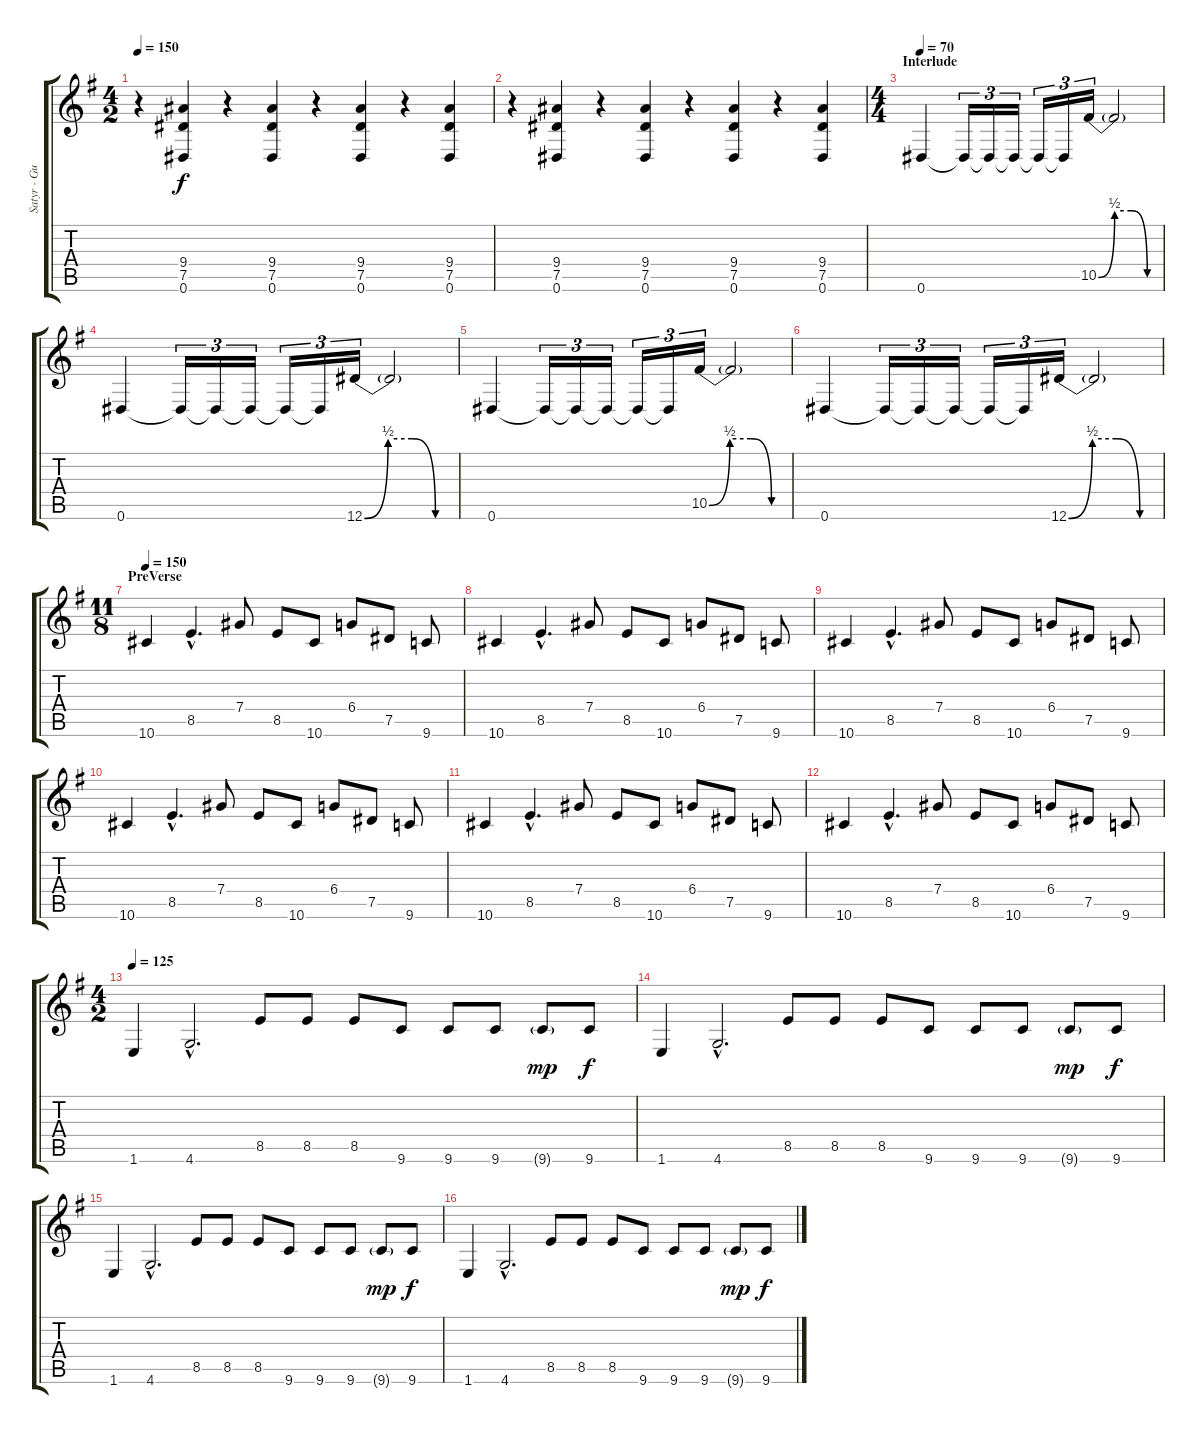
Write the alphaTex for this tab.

\track ("Satyr - Guitar II" "Satyr - Gu") {instrument distortionguitar}
\staff {score tabs}
\tuning (Eb4 Bb3 Gb3 Db3 Ab2 Eb2) {hide}
\ts (4 2)
\tempo 150
\clef g2
\ks eminor
r.4{dy f} (9.4 7.5 0.6).4 r.4 (9.4 7.5 0.6).4 r.4 (9.4 7.5 0.6).4 r.4 (9.4 7.5 0.6).4 |
r.4 (9.4 7.5 0.6).4 r.4 (9.4 7.5 0.6).4 r.4 (9.4 7.5 0.6).4 r.4 (9.4 7.5 0.6).4 |
\ts (4 4)
\section ("" "Interlude")
\tempo 70
0.6.4 0.6{t}.16{tu (3 2)} 0.6{t}.16{tu (3 2)} 0.6{t}.16{tu (3 2)} 0.6{t}.16{tu (3 2)} 0.6{t}.16{tu (3 2)} 10.5{be (custom 0 0 15 2 30 2 45 0 60 0)}.16{tu (3 2)} 10.5{t}.2 |
0.6.4 0.6{t}.16{tu (3 2)} 0.6{t}.16{tu (3 2)} 0.6{t}.16{tu (3 2)} 0.6{t}.16{tu (3 2)} 0.6{t}.16{tu (3 2)} 12.6{be (custom 0 0 15 2 30 2 45 0 60 0)}.16{tu (3 2)} 12.6{t}.2 |
0.6.4 0.6{t}.16{tu (3 2)} 0.6{t}.16{tu (3 2)} 0.6{t}.16{tu (3 2)} 0.6{t}.16{tu (3 2)} 0.6{t}.16{tu (3 2)} 10.5{be (custom 0 0 15 2 30 2 45 0 60 0)}.16{tu (3 2)} 10.5{t}.2 |
0.6.4 0.6{t}.16{tu (3 2)} 0.6{t}.16{tu (3 2)} 0.6{t}.16{tu (3 2)} 0.6{t}.16{tu (3 2)} 0.6{t}.16{tu (3 2)} 12.6{be (custom 0 0 15 2 30 2 45 0 60 0)}.16{tu (3 2)} 12.6{t}.2 |
\ts (11 8)
\section ("" "PreVerse")
\tempo 115
\tempo 150
10.6.4 8.5{hac}.4{d} 7.4.8 8.5.8 10.6.8 6.4.8 7.5.8 9.6.8 |
10.6.4 8.5{hac}.4{d} 7.4.8 8.5.8 10.6.8 6.4.8 7.5.8 9.6.8 |
10.6.4 8.5{hac}.4{d} 7.4.8 8.5.8 10.6.8 6.4.8 7.5.8 9.6.8 |
10.6.4 8.5{hac}.4{d} 7.4.8 8.5.8 10.6.8 6.4.8 7.5.8 9.6.8 |
10.6.4 8.5{hac}.4{d} 7.4.8 8.5.8 10.6.8 6.4.8 7.5.8 9.6.8 |
10.6.4 8.5{hac}.4{d} 7.4.8 8.5.8 10.6.8 6.4.8 7.5.8 9.6.8 |
\ts (4 2)
\tempo 125
1.6.4 4.6{hac}.2{d} 8.5.8 8.5.8 8.5.8 9.6.8 9.6.8 9.6.8 9.6{g}.8{dy mp} 9.6.8{dy f} |
1.6.4 4.6{hac}.2{d} 8.5.8 8.5.8 8.5.8 9.6.8 9.6.8 9.6.8 9.6{g}.8{dy mp} 9.6.8{dy f} |
1.6.4 4.6{hac}.2{d} 8.5.8 8.5.8 8.5.8 9.6.8 9.6.8 9.6.8 9.6{g}.8{dy mp} 9.6.8{dy f} |
1.6.4 4.6{hac}.2{d} 8.5.8 8.5.8 8.5.8 9.6.8 9.6.8 9.6.8 9.6{g}.8{dy mp} 9.6.8{dy f}
